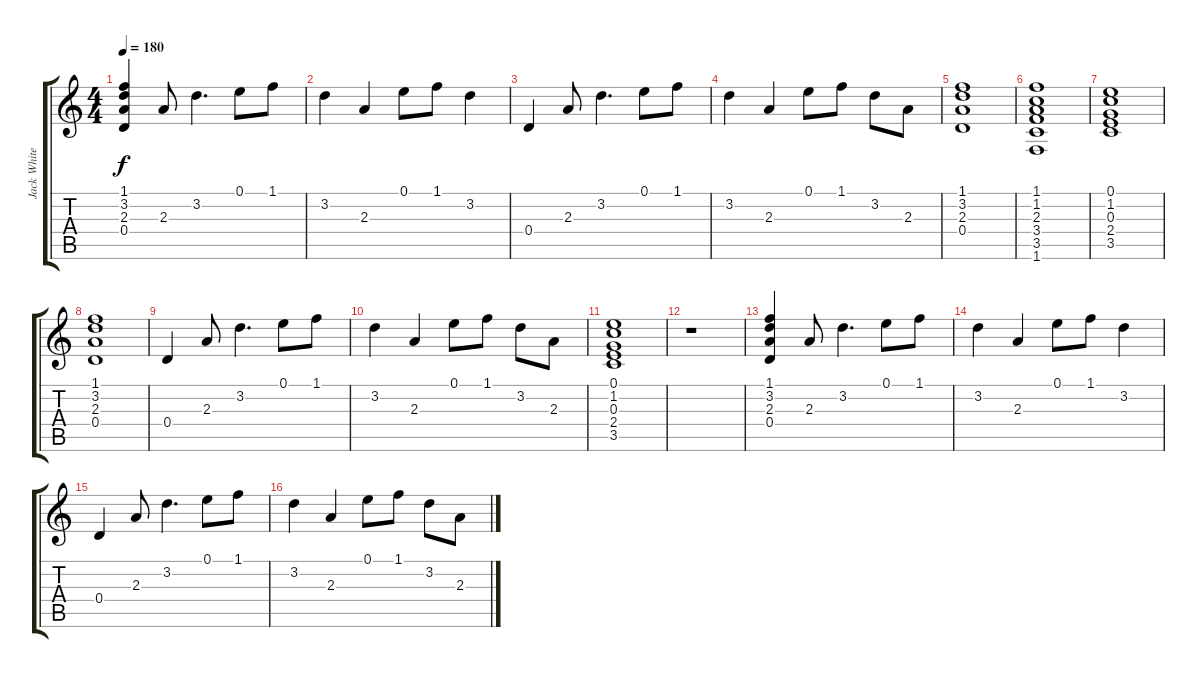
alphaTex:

\track ("Jack White" "Jack White") {instrument electricguitarclean}
\staff {score tabs}
\tuning (E4 B3 G3 D3 A2 E2) {hide}
\ts (4 4)
\tempo 180
\clef g2
\ks c
(1.1 3.2 2.3 0.4).4{dy f} 2.3.8 3.2.4{d} 0.1.8 1.1.8 |
3.2.4 2.3.4 0.1.8 1.1.8 3.2.4 |
0.4.4 2.3.8 3.2.4{d} 0.1.8 1.1.8 |
3.2.4 2.3.4 0.1.8 1.1.8 3.2.8 2.3.8 |
(1.1 3.2 2.3 0.4).1 |
(1.1 1.2 2.3 3.4 3.5 1.6).1 |
(0.1 1.2 0.3 2.4 3.5).1 |
(1.1 3.2 2.3 0.4).1 |
0.4.4 2.3.8 3.2.4{d} 0.1.8 1.1.8 |
3.2.4 2.3.4 0.1.8 1.1.8 3.2.8 2.3.8 |
(0.1 1.2 0.3 2.4 3.5).1 |
r.1 |
(1.1 3.2 2.3 0.4).4 2.3.8 3.2.4{d} 0.1.8 1.1.8 |
3.2.4 2.3.4 0.1.8 1.1.8 3.2.4 |
0.4.4 2.3.8 3.2.4{d} 0.1.8 1.1.8 |
3.2.4 2.3.4 0.1.8 1.1.8 3.2.8 2.3.8
